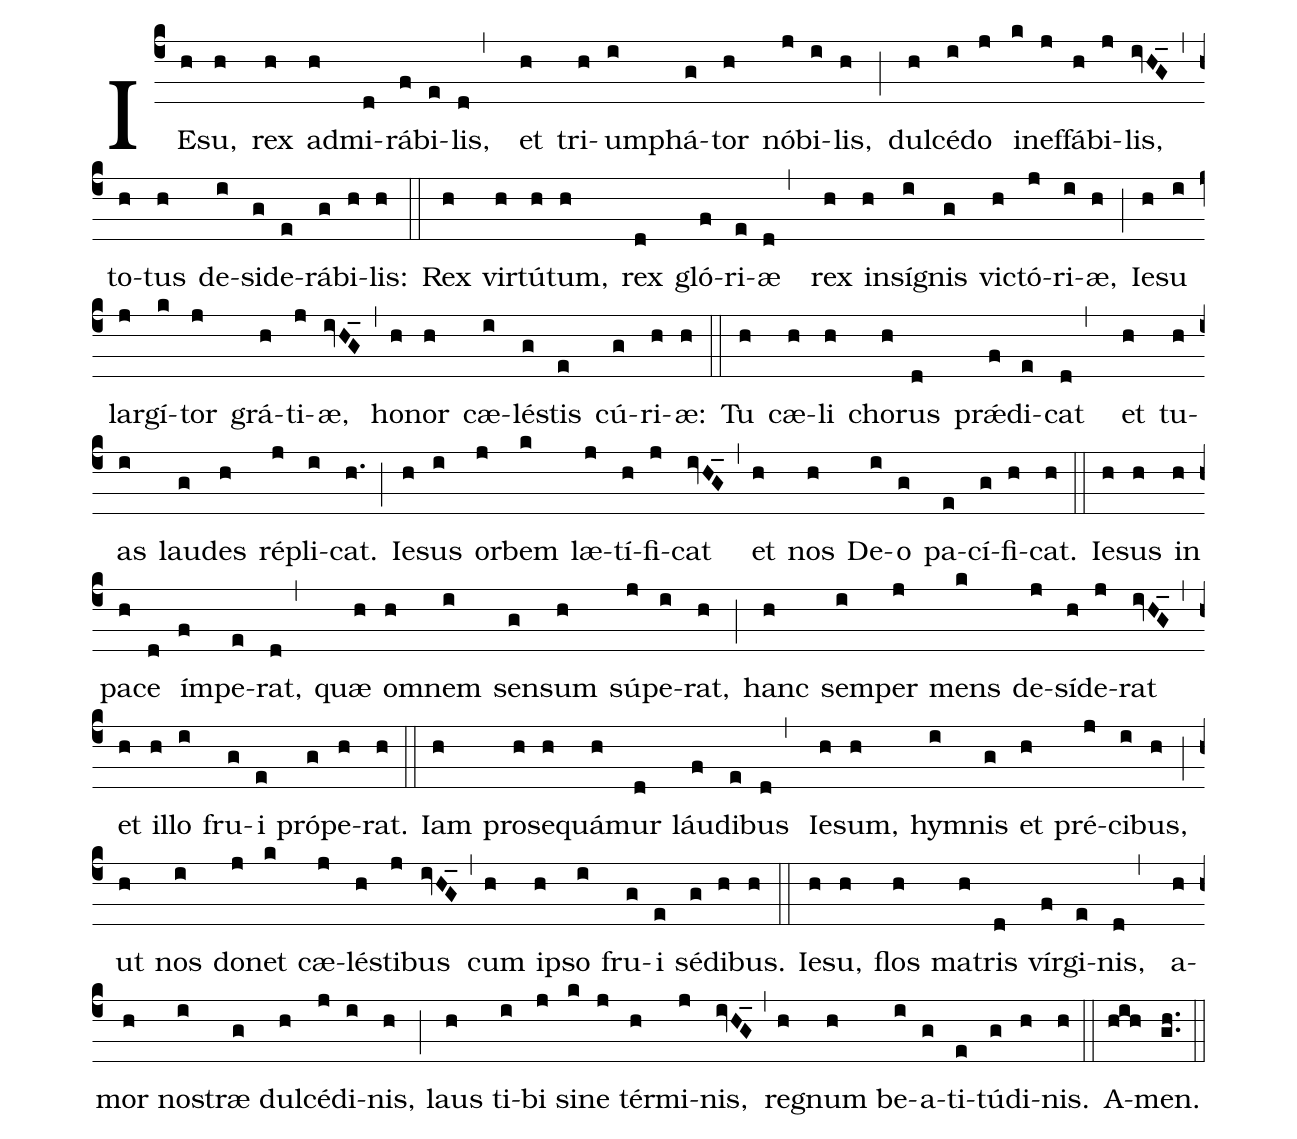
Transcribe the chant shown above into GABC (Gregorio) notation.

%%
(c4)
IE(h)su,(h) rex(h) ad(h)mi(d)rá(f)bi(e)lis,(d,)
et(h) tri(h)um(i)phá(g)tor(h) nó(j)bi(i)lis,(h) (;)
dul(h)cé(i)do(j) i(k)nef(j)fá(h)bi(j)lis,(ivHG_) (,)
to(h)tus(h) de(i)si(g)de(e)rá(g)bi(h)lis:(h) (::)

Rex(h) vir(h)tú(h)tum,(h) rex(d) gló(f)ri(e)æ(d,)
rex(h) in(h)sí(i)gnis(g) vi(h)ctó(j)ri(i)æ,(h) (;)
Ie(h)su(i) lar(j)gí(k)tor(j) grá(h)ti(j)æ,(ivHG_) (,)
ho(h)nor(h) cæ(i)lé(g)stis(e) cú(g)ri(h)æ:(h) (::)

Tu(h) cæ(h)li(h) cho(h)rus(d) prǽ(f)di(e)cat(d,)
et(h) tu(h)as(i) lau(g)des(h) ré(j)pli(i)cat.(h.) (;)
Ie(h)sus(i) or(j)bem(k) læ(j)tí(h)fi(j)cat(ivHG_) (,)
et(h) nos(h) De(i)o(g) pa(e)cí(g)fi(h)cat.(h) (::)

Ie(h)sus(h) in(h) pa(h)ce(d) ím(f)pe(e)rat,(d,)
quæ(h) om(h)nem(i) sen(g)sum(h) sú(j)pe(i)rat,(h) (;)
hanc(h) sem(i)per(j) mens(k) de(j)sí(h)de(j)rat(ivHG_) (,)
et(h) il(h)lo(i) fru(g)i(e) pró(g)pe(h)rat.(h) (::)

Iam(h) pro(h)se(h)quá(h)mur(d) láu(f)di(e)bus(d,)
Ie(h)sum,(h) hym(i)nis(g) et(h) pré(j)ci(i)bus,(h) (;)
ut(h) nos(i) do(j)net(k) cæ(j)lé(h)sti(j)bus(ivHG_) (,)
cum(h) i(h)pso(i) fru(g)i(e) sé(g)di(h)bus.(h) (::)

Ie(h)su,(h) flos(h) ma(h)tris(d) vír(f)gi(e)nis,(d,)
a(h)mor(h) no(i)stræ(g) dul(h)cé(j)di(i)nis,(h) (;)
laus(h) ti(i)bi(j) si(k)ne(j) tér(h)mi(j)nis,(ivHG_) (,)
re(h)gnum(h) be(i)a(g)ti(e)tú(g)di(h)nis.(h) (::)

A(hih)men.(gh..) (::)
